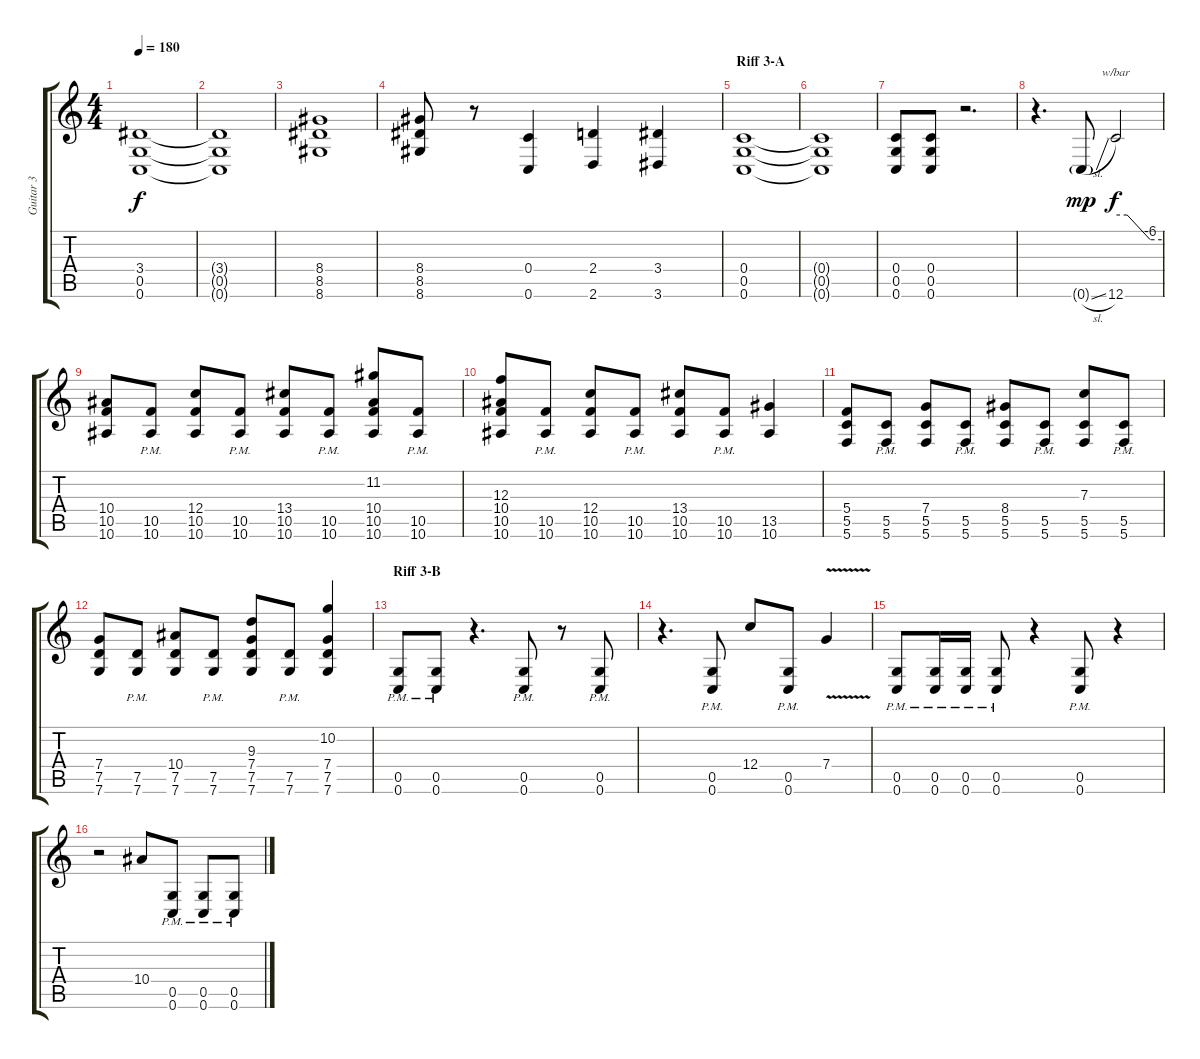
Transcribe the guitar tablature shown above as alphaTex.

\track ("Guitar 3" "Guitar 3") {instrument distortionguitar}
\staff {score tabs}
\tuning (D4 A3 F3 C3 G2 C2) {hide}
\ts (4 4)
\tempo 180
\clef g2
\ks c
(3.4 0.5 0.6).1{dy f} |
(3.4{t} 0.5{t} 0.6{t}).1 |
(8.4 8.5 8.6).1 |
(8.4 8.5 8.6).8 r.8 (0.4 0.6).4 (2.4 2.6).4 (3.4 3.6).4 |
\section ("" "Riff 3-A")
(0.4 0.5 0.6).1 |
(0.4{t} 0.5{t} 0.6{t}).1 |
(0.4 0.5 0.6).8 (0.4 0.5 0.6).8 r.2{d} |
r.4{d} 0.6{sl g}.8{dy mp} 12.6.2{tbe (custom default 0 0 15 0 45 -24 60 -24) dy f} |
(10.4 10.5 10.6).8 (10.5{pm} 10.6{pm}).8 (12.4 10.5 10.6).8 (10.5{pm} 10.6{pm}).8 (13.4 10.5 10.6).8 (10.5{pm} 10.6{pm}).8 (11.2 10.4 10.5 10.6).8 (10.5{pm} 10.6{pm}).8 |
(12.3 10.4 10.5 10.6).8 (10.5{pm} 10.6{pm}).8 (12.4 10.5 10.6).8 (10.5{pm} 10.6{pm}).8 (13.4 10.5 10.6).8 (10.5{pm} 10.6{pm}).8 (13.5 10.6).4 |
(5.4 5.5 5.6).8 (5.5{pm} 5.6{pm}).8 (7.4 5.5 5.6).8 (5.5{pm} 5.6{pm}).8 (8.4 5.5 5.6).8 (5.5{pm} 5.6{pm}).8 (7.3 5.5 5.6).8 (5.5{pm} 5.6{pm}).8 |
(7.4 7.5 7.6).8 (7.5{pm} 7.6{pm}).8 (10.4 7.5 7.6).8 (7.5{pm} 7.6{pm}).8 (9.3 7.4 7.5 7.6).8 (7.5{pm} 7.6{pm}).8 (10.2 7.4 7.5 7.6).4 |
\section ("" "Riff 3-B")
(0.5{pm} 0.6{pm}).8 (0.5{pm} 0.6{pm}).8 r.4{d} (0.5{pm} 0.6{pm}).8 r.8 (0.5{pm} 0.6{pm}).8 |
r.4{d} (0.5{pm} 0.6{pm}).8 12.4.8 (0.5{pm} 0.6{pm}).8 7.4{v}.4 |
(0.5{pm} 0.6{pm}).8 (0.5{pm} 0.6{pm}).16 (0.5{pm} 0.6{pm}).16 (0.5{pm} 0.6{pm}).8 r.4 (0.5{pm} 0.6{pm}).8 r.4 |
r.2 10.4.8 (0.5{pm} 0.6{pm}).8 (0.5{pm} 0.6{pm}).8 (0.5{pm} 0.6{pm}).8
